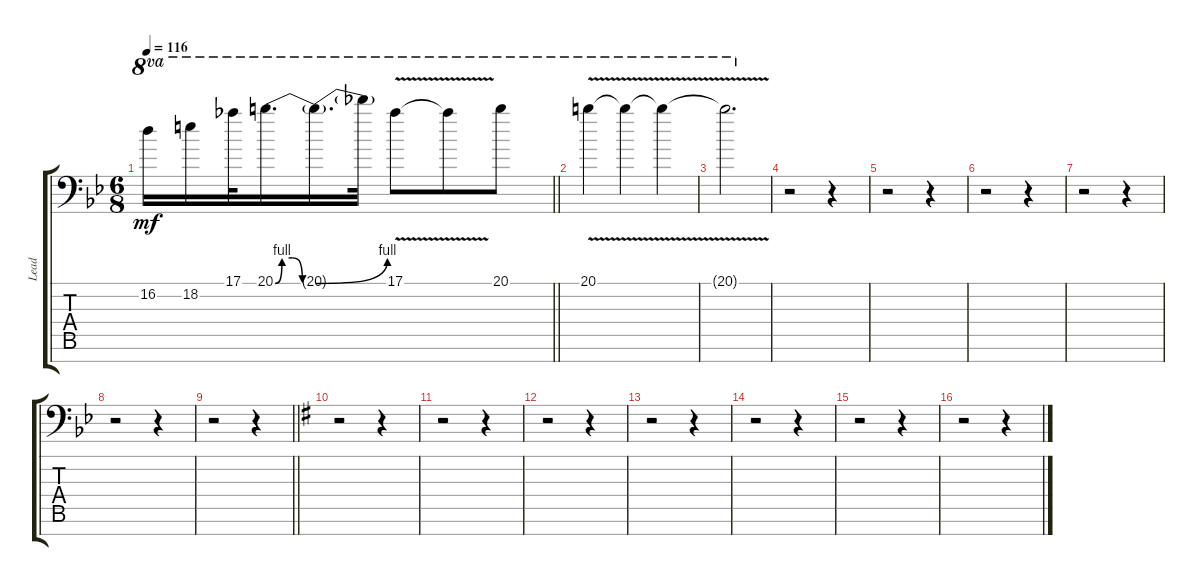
\track ("Lead" "Lead") {instrument distortionguitar}
\staff {score tabs}
\tuning (Eb4 Bb3 Gb3 Db3 Ab2 Eb2 Bb1) {hide}
\ts (6 8)
\tempo 116
\clef f4
\barLineRight lightlight
\ks bb
16.2.16{ot 8va dy mf} 18.2.16{ot 8va} 17.1.32{ot 8va} 20.1{be (custom 0 0 10 4 25 4 40 0 60 0)}.16{d ot 8va} 20.1{be (bend 0 0 60 4) t}.16{d ot 8va} 20.1{t}.32{ot 8va} 17.1{v}.8{ot 8va} 17.1{v t}.8{ot 8va} 20.1.8{ot 8va} |
20.1{v}.4{ot 8va} 20.1{v t}.4{ot 8va} 20.1{v t}.4{ot 8va} |
20.1{v t}.2{d ot 8va} |
r.2 r.4 |
r.2 r.4 |
r.2 r.4 |
r.2 r.4 |
r.2 r.4 |
\barLineRight lightlight
r.2 r.4 |
\ks g
r.2 r.4 |
r.2 r.4 |
r.2 r.4 |
r.2 r.4 |
r.2 r.4 |
r.2 r.4 |
r.2 r.4
